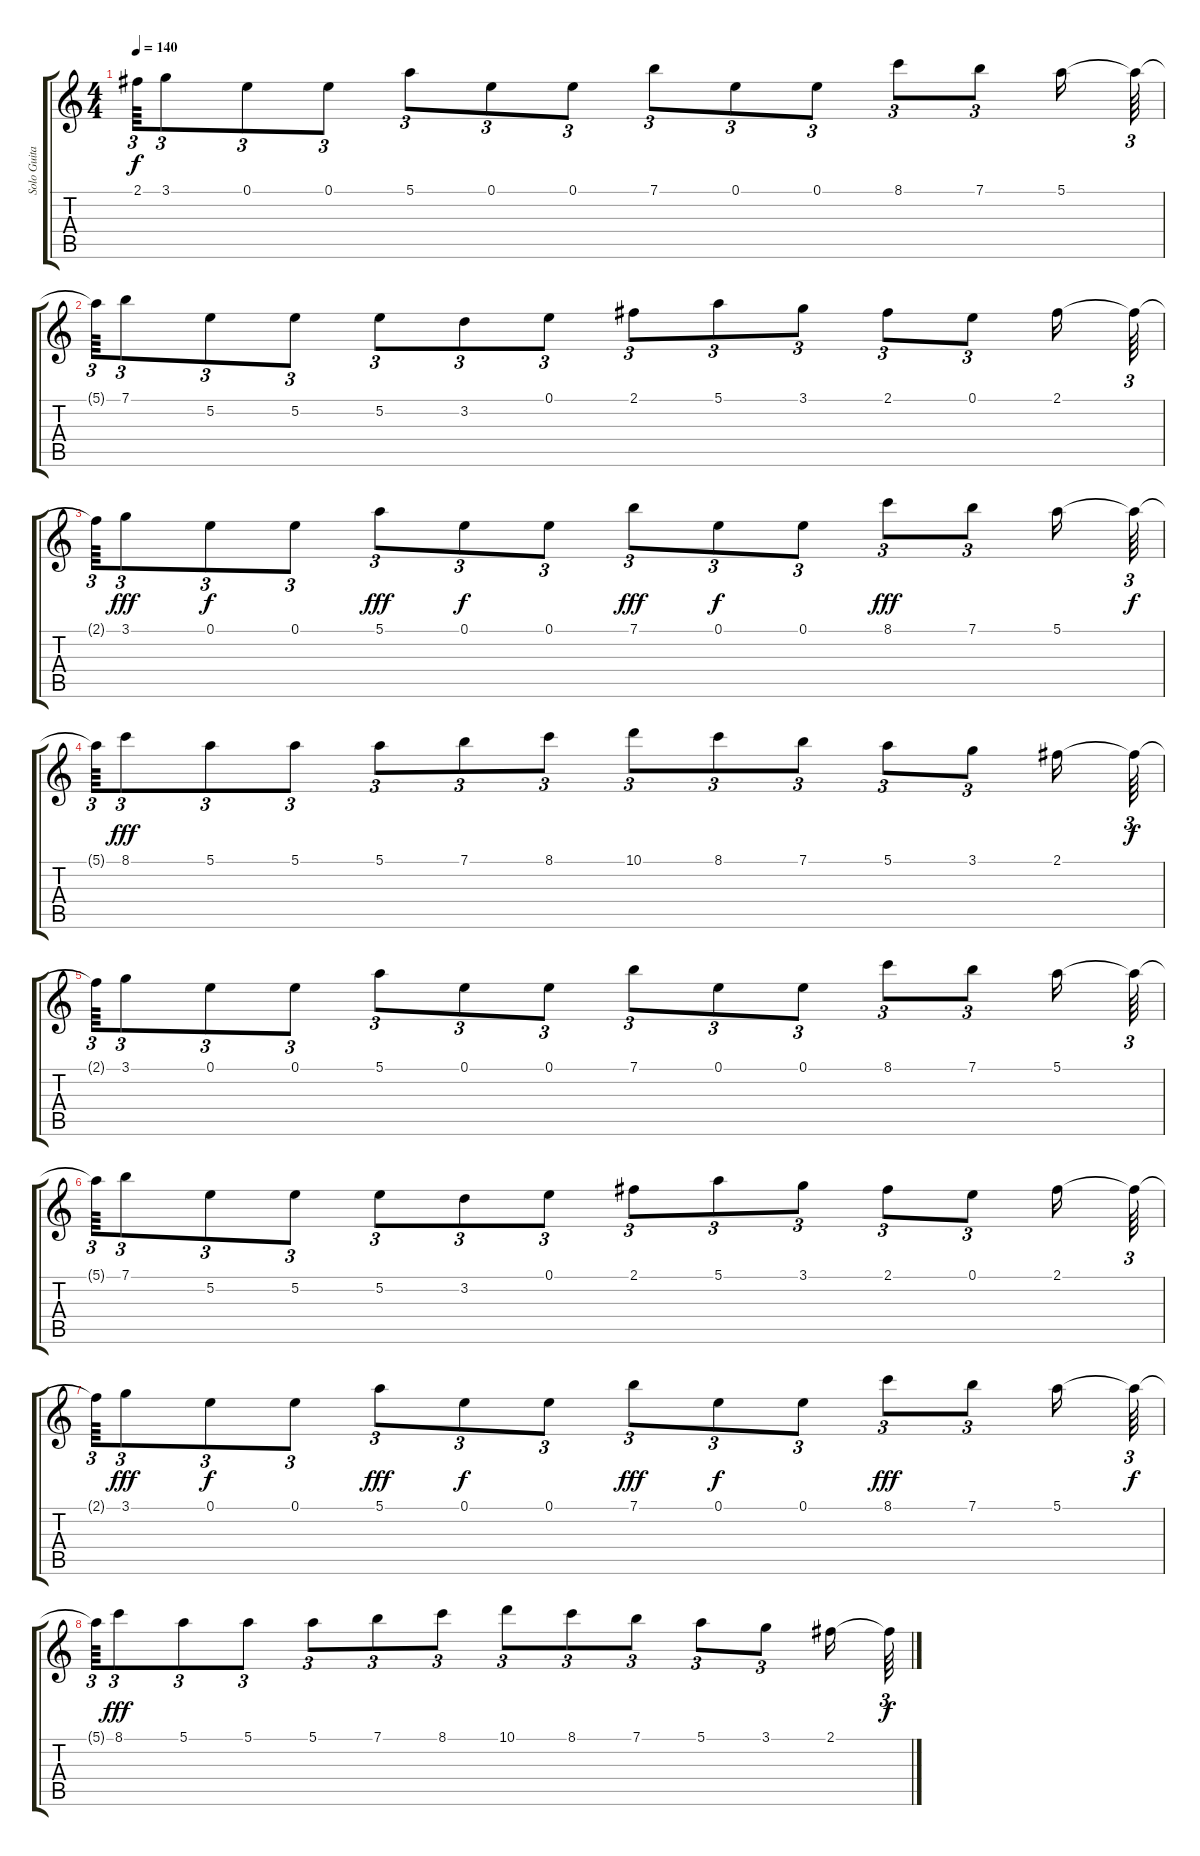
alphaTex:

\track ("Solo Guitar" "Solo Guita") {instrument distortionguitar}
\staff {score tabs}
\tuning (E4 B3 G3 D3 A2 E2) {hide}
\ts (4 4)
\tempo 140
\clef g2
\ks c
2.1{t}.64{tu (3 2) dy f} 3.1.8{tu (3 2)} 0.1.8{tu (3 2)} 0.1.8{tu (3 2)} 5.1.8{tu (3 2)} 0.1.8{tu (3 2)} 0.1.8{tu (3 2)} 7.1.8{tu (3 2)} 0.1.8{tu (3 2)} 0.1.8{tu (3 2)} 8.1.8{tu (3 2)} 7.1.8{tu (3 2)} 5.1.16 5.1{t}.64{tu (3 2)} |
5.1{t}.64{tu (3 2)} 7.1.8{tu (3 2)} 5.2.8{tu (3 2)} 5.2.8{tu (3 2)} 5.2.8{tu (3 2)} 3.2.8{tu (3 2)} 0.1.8{tu (3 2)} 2.1.8{tu (3 2)} 5.1.8{tu (3 2)} 3.1.8{tu (3 2)} 2.1.8{tu (3 2)} 0.1.8{tu (3 2)} 2.1.16 2.1{t}.64{tu (3 2)} |
2.1{t}.64{tu (3 2)} 3.1.8{tu (3 2) dy fff} 0.1.8{tu (3 2) dy f} 0.1.8{tu (3 2)} 5.1.8{tu (3 2) dy fff} 0.1.8{tu (3 2) dy f} 0.1.8{tu (3 2)} 7.1.8{tu (3 2) dy fff} 0.1.8{tu (3 2) dy f} 0.1.8{tu (3 2)} 8.1.8{tu (3 2) dy fff} 7.1.8{tu (3 2)} 5.1.16 5.1{t}.64{tu (3 2) dy f} |
5.1{t}.64{tu (3 2)} 8.1.8{tu (3 2) dy fff} 5.1.8{tu (3 2)} 5.1.8{tu (3 2)} 5.1.8{tu (3 2)} 7.1.8{tu (3 2)} 8.1.8{tu (3 2)} 10.1.8{tu (3 2)} 8.1.8{tu (3 2)} 7.1.8{tu (3 2)} 5.1.8{tu (3 2)} 3.1.8{tu (3 2)} 2.1.16 2.1{t}.64{tu (3 2) dy f} |
2.1{t}.64{tu (3 2)} 3.1.8{tu (3 2)} 0.1.8{tu (3 2)} 0.1.8{tu (3 2)} 5.1.8{tu (3 2)} 0.1.8{tu (3 2)} 0.1.8{tu (3 2)} 7.1.8{tu (3 2)} 0.1.8{tu (3 2)} 0.1.8{tu (3 2)} 8.1.8{tu (3 2)} 7.1.8{tu (3 2)} 5.1.16 5.1{t}.64{tu (3 2)} |
5.1{t}.64{tu (3 2)} 7.1.8{tu (3 2)} 5.2.8{tu (3 2)} 5.2.8{tu (3 2)} 5.2.8{tu (3 2)} 3.2.8{tu (3 2)} 0.1.8{tu (3 2)} 2.1.8{tu (3 2)} 5.1.8{tu (3 2)} 3.1.8{tu (3 2)} 2.1.8{tu (3 2)} 0.1.8{tu (3 2)} 2.1.16 2.1{t}.64{tu (3 2)} |
2.1{t}.64{tu (3 2)} 3.1.8{tu (3 2) dy fff} 0.1.8{tu (3 2) dy f} 0.1.8{tu (3 2)} 5.1.8{tu (3 2) dy fff} 0.1.8{tu (3 2) dy f} 0.1.8{tu (3 2)} 7.1.8{tu (3 2) dy fff} 0.1.8{tu (3 2) dy f} 0.1.8{tu (3 2)} 8.1.8{tu (3 2) dy fff} 7.1.8{tu (3 2)} 5.1.16 5.1{t}.64{tu (3 2) dy f} |
5.1{t}.64{tu (3 2)} 8.1.8{tu (3 2) dy fff} 5.1.8{tu (3 2)} 5.1.8{tu (3 2)} 5.1.8{tu (3 2)} 7.1.8{tu (3 2)} 8.1.8{tu (3 2)} 10.1.8{tu (3 2)} 8.1.8{tu (3 2)} 7.1.8{tu (3 2)} 5.1.8{tu (3 2)} 3.1.8{tu (3 2)} 2.1.16 2.1{t}.64{tu (3 2) dy f}
